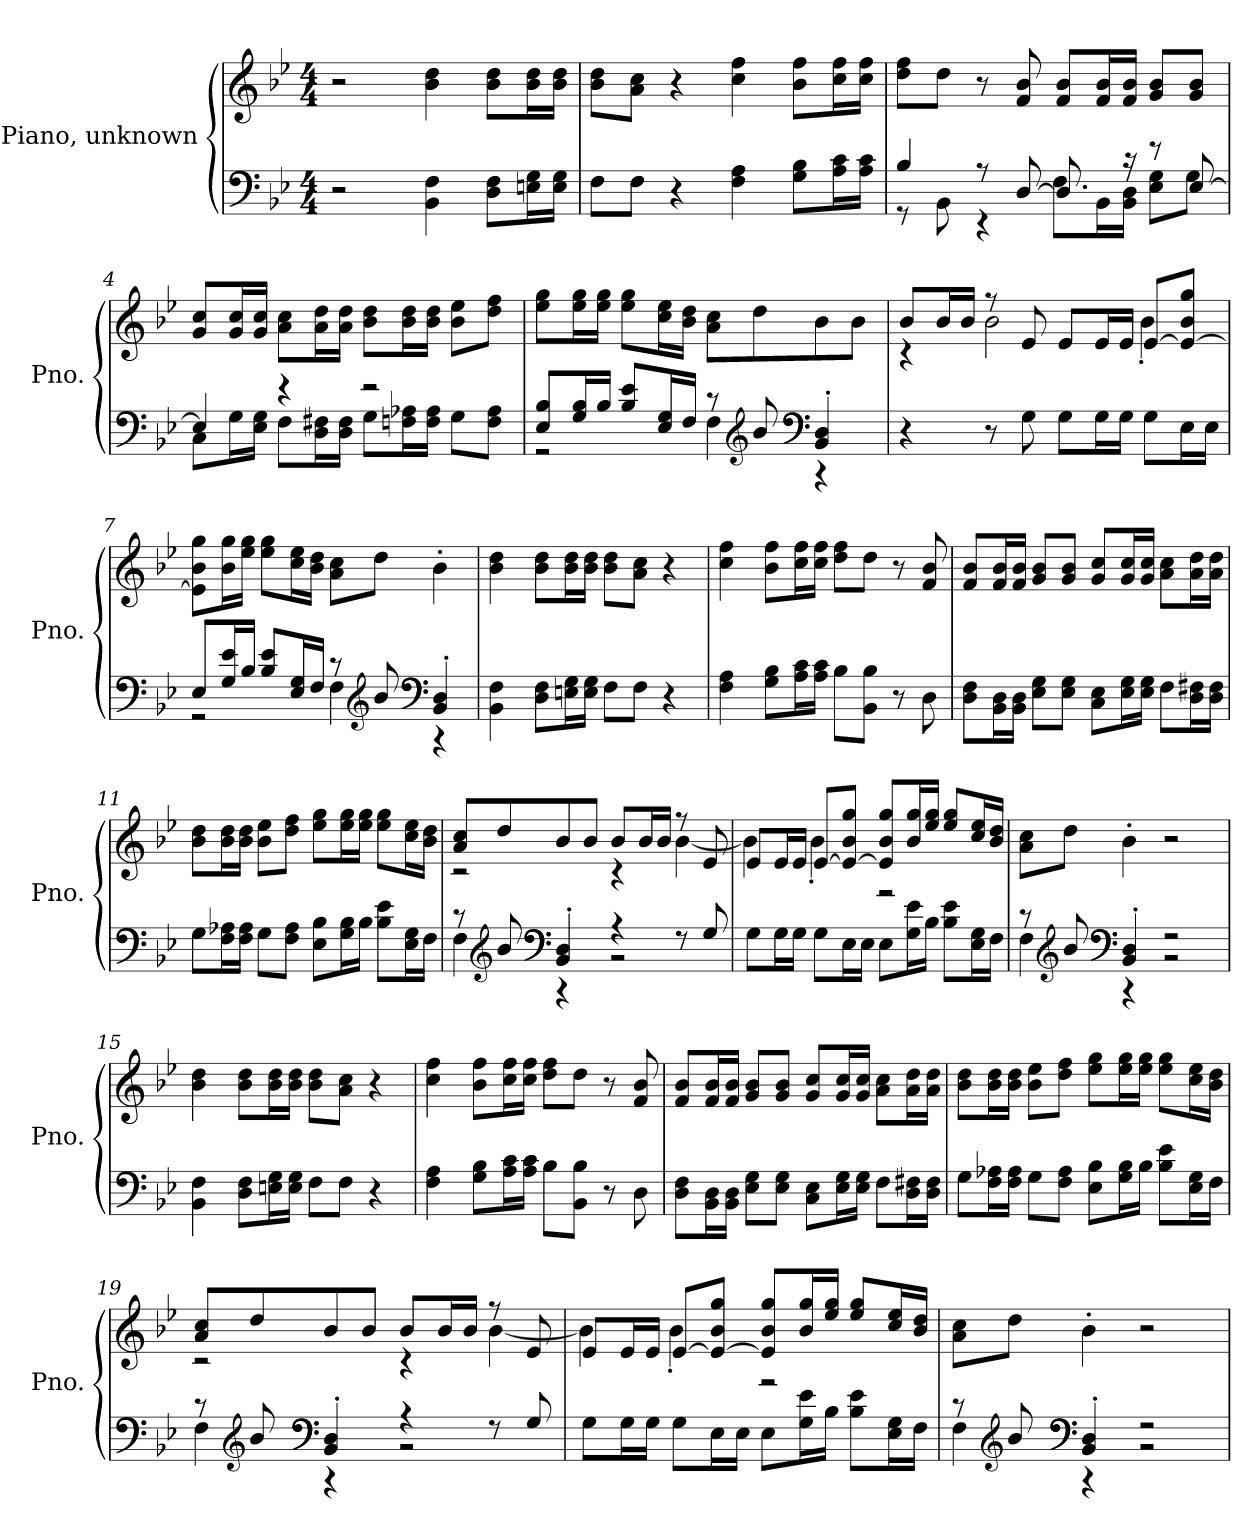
**kern	**kern
*part1	*part1
*staff2	*staff1
*I"Piano, unknown	*
*I'Pno.	*
*clefF4	*clefG2
*k[b-e-]	*k[b-e-]
*M4/4	*M4/4
*MM120	*MM120
=1	=1
2r	2r
4BB-\ 4F\	4b-\ 4dd\
8D\ 8F\L	8b-\ 8dd\L
16En\ 16G\L	16b-\ 16dd\L
16E\ 16G\JJ	16b-\ 16dd\JJ
=2	=2
8F\L	8b-\ 8dd\L
8F\J	8a\ 8cc\J
4r	4r
4F\ 4A\	4cc\ 4ff\
8G\ 8B-\L	8b-\ 8ff\L
16A\ 16c\L	16cc\ 16ff\L
16A\ 16c\JJ	16cc\ 16ff\JJ
=3	=3
*^	*
4B-/	8r	8dd\ 8ff\L
.	8BB-\	8dd\J
8r	4r	8r
[8D/	.	8f/ 8b-/
8.D/]	8F\L	8f/ 8b-/L
.	16BB-\L	16f/ 16b-/L
16r	16BB-\ 16D\JJ	16f/ 16b-/JJ
8r	8E-\ 8G\L	8g/ 8b-/L
[8E-/	8G\J	8g/ 8b-/J
=4	=4	=4
4E-/]	8C\L	8g/ 8cc/L
.	16G\L	16g/ 16cc/L
.	16E-\ 16G\JJ	16g/ 16cc/JJ
4r	8F\L	8a\ 8cc\L
.	16D\ 16F#X\L	16a\ 16dd\L
.	16D\ 16F#\JJ	16a\ 16dd\JJ
2r	8G\L	8b-\ 8dd\L
.	16Fn\ 16A-X\L	16b-\ 16dd\L
.	16F\ 16A-\JJ	16b-\ 16dd\JJ
.	8G\L	8b-\ 8ee-\L
.	8F\ 8A-\J	8dd\ 8ff\J
!!LO:LB:g=z
=5	=5	=5
8E-/ 8B-/L	2r	8ee-\ 8gg\L
16G/ 16B-/L	.	16ee-\ 16gg\L
16B-/JJ	.	16ee-\ 16gg\JJ
8B-/ 8e-/L	.	8ee-\ 8gg\L
16E-/ 16G/L	.	16cc\ 16ee-\L
16F/JJ	.	16b-\ 16dd\JJ
8r	4F\	8a\ 8cc\L
*clefG2	*	*
8b-/	.	8dd\
*clefF4	*	*
4BB-/' 4D/'	4r	8b-\
.	.	8b-\J
*v	*v	*
=6	=6
*	*^
4r	8b-/L	4r
.	16b-/L	.
.	16b-/JJ	.
8r	8r	2b-\
8G\	8e-/	.
8G\L	8e-/L	.
16G\L	16e-/L	.
16G\JJ	16e-/JJ	.
8G\L	[8e-/L	4b-'\
16E-\L	8e-/_ 8b-/ 8gg/J	.
16E-\JJ	.	.
*	*v	*v
=7	=7
*^	*
8E-/L	2r	8e-\] 8b-\ 8gg\L
16G/ 16e-/L	.	16b-\ 16gg\L
16B-/JJ	.	16ee-\ 16gg\JJ
8B-/ 8e-/L	.	8ee-\ 8gg\L
16E-/ 16G/L	.	16cc\ 16ee-\L
16F/JJ	.	16b-\ 16dd\JJ
8r	4F\	8a\ 8cc\L
*clefG2	*	*
8b-/	.	8dd\J
*clefF4	*	*
4BB-/' 4D/'	4r	4b-'\
*v	*v	*
!!LO:LB:g=z
=8	=8
4BB-\ 4F\	4b-\ 4dd\
8D\ 8F\L	8b-\ 8dd\L
16En\ 16G\L	16b-\ 16dd\L
16E\ 16G\JJ	16b-\ 16dd\JJ
8F\L	8b-\ 8dd\L
8F\J	8a\ 8cc\J
4r	4r
=9	=9
4F\ 4A\	4cc\ 4ff\
8G\ 8B-\L	8b-\ 8ff\L
16A\ 16c\L	16cc\ 16ff\L
16A\ 16c\JJ	16cc\ 16ff\JJ
8B-\L	8dd\ 8ff\L
8BB-\ 8B-\J	8dd\J
8r	8r
8D\	8f/ 8b-/
=10	=10
8D\ 8F\L	8f/ 8b-/L
16BB-\ 16D\L	16f/ 16b-/L
16BB-\ 16D\JJ	16f/ 16b-/JJ
8E-\ 8G\L	8g/ 8b-/L
8E-\ 8G\J	8g/ 8b-/J
8C\ 8E-\L	8g/ 8cc/L
16E-\ 16G\L	16g/ 16cc/L
16E-\ 16G\JJ	16g/ 16cc/JJ
8F\L	8a\ 8cc\L
16D\ 16F#X\L	16a\ 16dd\L
16D\ 16F#\JJ	16a\ 16dd\JJ
=11	=11
8G\L	8b-\ 8dd\L
16F\ 16A-X\L	16b-\ 16dd\L
16F\ 16A-\JJ	16b-\ 16dd\JJ
8G\L	8b-\ 8ee-\L
8F\ 8A-\J	8dd\ 8ff\J
8E-\ 8B-\L	8ee-\ 8gg\L
16G\ 16B-\L	16ee-\ 16gg\L
16B-\JJ	16ee-\ 16gg\JJ
8B-\ 8e-\L	8ee-\ 8gg\L
16E-\ 16G\L	16cc\ 16ee-\L
16F\JJ	16b-\ 16dd\JJ
!!LO:LB:g=z
=12	=12
*^	*^
8r	4F\	8a/ 8cc/L	2r
*clefG2	*	*	*
8b-/	.	8dd/	.
*clefF4	*	*	*
4BB-/' 4D/'	4r	8b-/	.
.	.	8b-/J	.
4r	2r	8b-/L	4r
.	.	16b-/L	.
.	.	16b-/JJ	.
8r	.	8r	[4b-\
8G/	.	8e-/	.
*v	*v	*	*
=13	=13	=13
8G\L	8e-/L	4b-\]
16G\L	16e-/L	.
16G\JJ	16e-/JJ	.
8G\L	[8e-/L	4b-'\
16E-\L	8e-/_ 8b-/ 8gg/J	.
16E-\JJ	.	.
8E-\L	8e-/] 8b-/ 8gg/L	2r
16G\ 16e-\L	16b-/ 16gg/L	.
16B-\JJ	16ee-/ 16gg/JJ	.
8B-\ 8e-\L	8ee-/ 8gg/L	.
16E-\ 16G\L	16cc/ 16ee-/L	.
16F\JJ	16b-/ 16dd/JJ	.
*	*v	*v
=14	=14
*^	*
8r	4F\	8a\ 8cc\L
*clefG2	*	*
8b-/	.	8dd\J
*clefF4	*	*
4BB-/' 4D/'	4r	4b-'\
2r	2r	2r
*v	*v	*
=15	=15
4BB-\ 4F\	4b-\ 4dd\
8D\ 8F\L	8b-\ 8dd\L
16En\ 16G\L	16b-\ 16dd\L
16E\ 16G\JJ	16b-\ 16dd\JJ
8F\L	8b-\ 8dd\L
8F\J	8a\ 8cc\J
4r	4r
!!LO:LB:g=z
=16	=16
4F\ 4A\	4cc\ 4ff\
8G\ 8B-\L	8b-\ 8ff\L
16A\ 16c\L	16cc\ 16ff\L
16A\ 16c\JJ	16cc\ 16ff\JJ
8B-\L	8dd\ 8ff\L
8BB-\ 8B-\J	8dd\J
8r	8r
8D\	8f/ 8b-/
=17	=17
8D\ 8F\L	8f/ 8b-/L
16BB-\ 16D\L	16f/ 16b-/L
16BB-\ 16D\JJ	16f/ 16b-/JJ
8E-\ 8G\L	8g/ 8b-/L
8E-\ 8G\J	8g/ 8b-/J
8C\ 8E-\L	8g/ 8cc/L
16E-\ 16G\L	16g/ 16cc/L
16E-\ 16G\JJ	16g/ 16cc/JJ
8F\L	8a\ 8cc\L
16D\ 16F#X\L	16a\ 16dd\L
16D\ 16F#\JJ	16a\ 16dd\JJ
=18	=18
8G\L	8b-\ 8dd\L
16F\ 16A-X\L	16b-\ 16dd\L
16F\ 16A-\JJ	16b-\ 16dd\JJ
8G\L	8b-\ 8ee-\L
8F\ 8A-\J	8dd\ 8ff\J
8E-\ 8B-\L	8ee-\ 8gg\L
16G\ 16B-\L	16ee-\ 16gg\L
16B-\JJ	16ee-\ 16gg\JJ
8B-\ 8e-\L	8ee-\ 8gg\L
16E-\ 16G\L	16cc\ 16ee-\L
16F\JJ	16b-\ 16dd\JJ
!!LO:LB:g=z
=19	=19
*^	*^
8r	4F\	8a/ 8cc/L	2r
*clefG2	*	*	*
8b-/	.	8dd/	.
*clefF4	*	*	*
4BB-/' 4D/'	4r	8b-/	.
.	.	8b-/J	.
4r	2r	8b-/L	4r
.	.	16b-/L	.
.	.	16b-/JJ	.
8r	.	8r	[4b-\
8G/	.	8e-/	.
*v	*v	*	*
=20	=20	=20
8G\L	8e-/L	4b-\]
16G\L	16e-/L	.
16G\JJ	16e-/JJ	.
8G\L	[8e-/L	4b-'\
16E-\L	8e-/_ 8b-/ 8gg/J	.
16E-\JJ	.	.
8E-\L	8e-/] 8b-/ 8gg/L	2r
16G\ 16e-\L	16b-/ 16gg/L	.
16B-\JJ	16ee-/ 16gg/JJ	.
8B-\ 8e-\L	8ee-/ 8gg/L	.
16E-\ 16G\L	16cc/ 16ee-/L	.
16F\JJ	16b-/ 16dd/JJ	.
*	*v	*v
=21	=21
*^	*
8r	4F\	8a\ 8cc\L
*clefG2	*	*
8b-/	.	8dd\J
*clefF4	*	*
4BB-/' 4D/'	4r	4b-'\
2r	2r	2r
*v	*v	*
=	=
*-	*-
